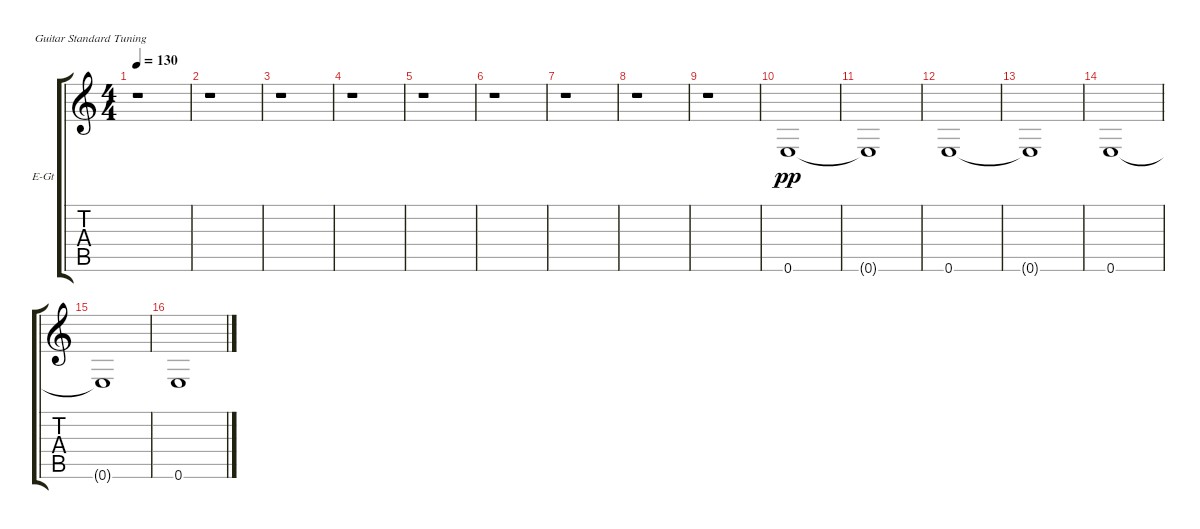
\defaultSystemsLayout 4
\bracketExtendMode groupsimilarinstruments
\firstSystemTrackNameOrientation horizontal
\otherSystemsTrackNameOrientation horizontal
\chordDiagramsInScore
\track ("Over Dub Lead Guitar" "E-Gt") {instrument distortionguitar}
\staff {score tabs}
\tuning (E4 B3 G3 D3 A2 E2)
\ts (4 4)
\tempo 130
\clef g2
\scale
0.25
\ks c
r.1{dy ff} |
\scale
0.25 r.1 |
\scale
0.25 r.1 |
\scale
0.25 r.1 |
\scale
0.25 r.1 |
\scale
0.25 r.1 |
\scale
0.25 r.1 |
\scale
0.25 r.1 |
\scale
0.25 r.1 |
\scale
0.25 0.6.1{dy pp} |
\scale
0.25 0.6{t}.1 |
\scale
0.25 0.6.1 |
\scale
0.25 0.6{t}.1 |
\scale
0.25 0.6.1 |
\scale
0.25 0.6{t}.1 |
\scale
0.25 0.6.1
